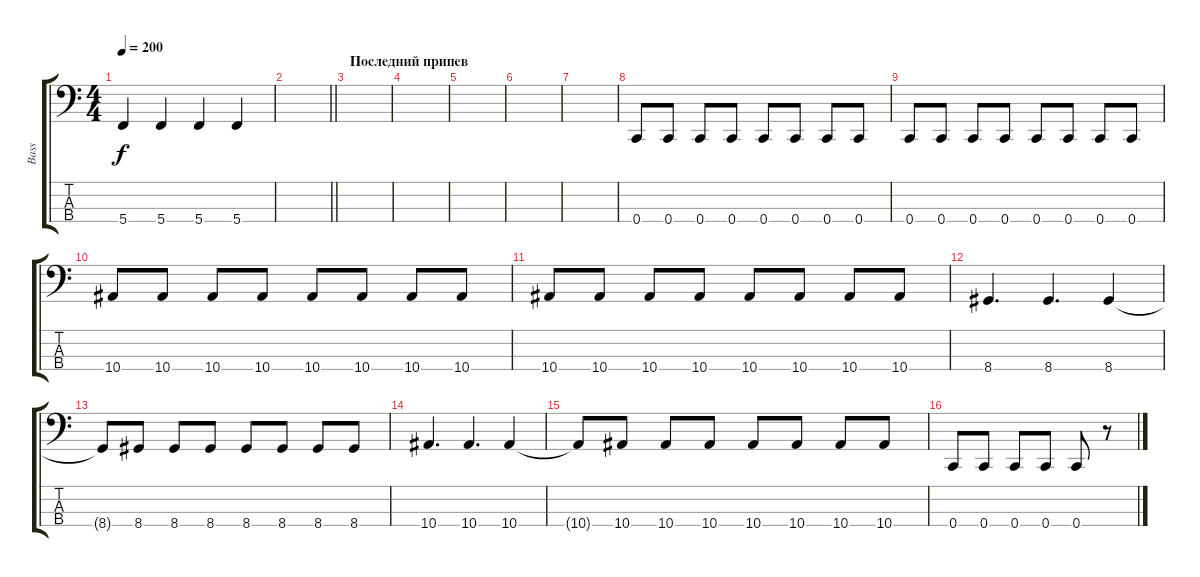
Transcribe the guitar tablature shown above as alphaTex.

\track ("Bass" "Bass") {instrument electricbasspick}
\staff {score tabs}
\tuning (F2 C2 G1 C1) {hide}
\ts (4 4)
\tempo 200
\clef f4
\ks c
5.4.4{dy f} 5.4.4 5.4.4 5.4.4 |
\barLineRight lightlight
|
\section ("" "Последний припев")
|
|
|
|
|
0.4.8 0.4.8 0.4.8 0.4.8 0.4.8 0.4.8 0.4.8 0.4.8 |
0.4.8 0.4.8 0.4.8 0.4.8 0.4.8 0.4.8 0.4.8 0.4.8 |
10.4.8 10.4.8 10.4.8 10.4.8 10.4.8 10.4.8 10.4.8 10.4.8 |
10.4.8 10.4.8 10.4.8 10.4.8 10.4.8 10.4.8 10.4.8 10.4.8 |
8.4.4{d} 8.4.4{d} 8.4.4 |
8.4{t}.8 8.4.8 8.4.8 8.4.8 8.4.8 8.4.8 8.4.8 8.4.8 |
10.4.4{d} 10.4.4{d} 10.4.4 |
10.4{t}.8 10.4.8 10.4.8 10.4.8 10.4.8 10.4.8 10.4.8 10.4.8 |
0.4.8 0.4.8 0.4.8 0.4.8 0.4.8 r.8
